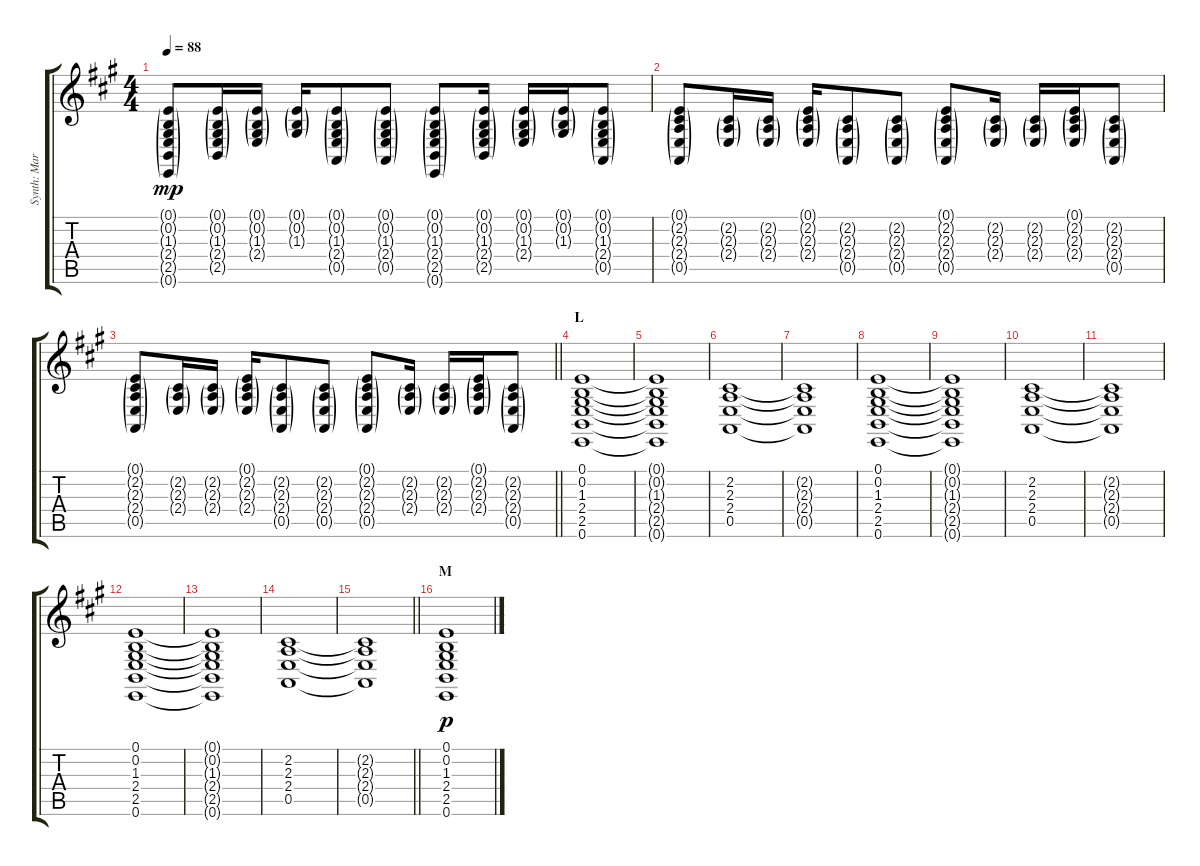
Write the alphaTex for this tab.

\track ("Synth: Marty" "Synth: Mar") {instrument stringensemble1}
\staff {score tabs}
\tuning (E4 B3 G3 D3 A2 E2) {hide}
\ts (4 4)
\tempo 88
\clef g2
\ks a
(0.1{g} 0.2{g} 1.3{g} 2.4{g} 2.5{g} 0.6{g}).8{dy mp} (0.1{g} 0.2{g} 1.3{g} 2.4{g} 2.5{g}).16 (0.1{g} 0.2{g} 1.3{g} 2.4{g}).16 (0.1{g} 0.2{g} 1.3{g}).16 (0.1{g} 0.2{g} 1.3{g} 2.4{g} 0.5{g}).8 (0.1{g} 0.2{g} 1.3{g} 2.4{g} 0.5{g}).8 (0.1{g} 0.2{g} 1.3{g} 2.4{g} 2.5{g} 0.6{g}).8 (0.1{g} 0.2{g} 1.3{g} 2.4{g} 2.5{g}).16 (0.1{g} 0.2{g} 1.3{g} 2.4{g}).16 (0.1{g} 0.2{g} 1.3{g}).16 (0.1{g} 0.2{g} 1.3{g} 2.4{g} 0.5{g}).8 |
(0.1{g} 2.2{g} 2.3{g} 2.4{g} 0.5{g}).8 (2.2{g} 2.3{g} 2.4{g}).16 (2.2{g} 2.3{g} 2.4{g}).16 (0.1{g} 2.2{g} 2.3{g} 2.4{g}).16 (2.2{g} 2.3{g} 2.4{g} 0.5{g}).8 (2.2{g} 2.3{g} 2.4{g} 0.5{g}).8 (0.1{g} 2.2{g} 2.3{g} 2.4{g} 0.5{g}).8 (2.2{g} 2.3{g} 2.4{g}).16 (2.2{g} 2.3{g} 2.4{g}).16 (0.1{g} 2.2{g} 2.3{g} 2.4{g}).16 (2.2{g} 2.3{g} 2.4{g} 0.5{g}).8 |
\barLineRight lightlight
(0.1{g} 2.2{g} 2.3{g} 2.4{g} 0.5{g}).8 (2.2{g} 2.3{g} 2.4{g}).16 (2.2{g} 2.3{g} 2.4{g}).16 (0.1{g} 2.2{g} 2.3{g} 2.4{g}).16 (2.2{g} 2.3{g} 2.4{g} 0.5{g}).8 (2.2{g} 2.3{g} 2.4{g} 0.5{g}).8 (0.1{g} 2.2{g} 2.3{g} 2.4{g} 0.5{g}).8 (2.2{g} 2.3{g} 2.4{g}).16 (2.2{g} 2.3{g} 2.4{g}).16 (0.1{g} 2.2{g} 2.3{g} 2.4{g}).16 (2.2{g} 2.3{g} 2.4{g} 0.5{g}).8 |
\section ("" "L")
(0.1 0.2 1.3 2.4 2.5 0.6).1 |
(0.1{t} 0.2{t} 1.3{t} 2.4{t} 2.5{t} 0.6{t}).1 |
(2.2 2.3 2.4 0.5).1 |
(2.2{t} 2.3{t} 2.4{t} 0.5{t}).1 |
(0.1 0.2 1.3 2.4 2.5 0.6).1 |
(0.1{t} 0.2{t} 1.3{t} 2.4{t} 2.5{t} 0.6{t}).1 |
(2.2 2.3 2.4 0.5).1 |
(2.2{t} 2.3{t} 2.4{t} 0.5{t}).1 |
(0.1 0.2 1.3 2.4 2.5 0.6).1 |
(0.1{t} 0.2{t} 1.3{t} 2.4{t} 2.5{t} 0.6{t}).1 |
(2.2 2.3 2.4 0.5).1 |
\barLineRight lightlight
(2.2{t} 2.3{t} 2.4{t} 0.5{t}).1 |
\section ("" "M")
(0.1 0.2 1.3 2.4 2.5 0.6).1{dy p}
